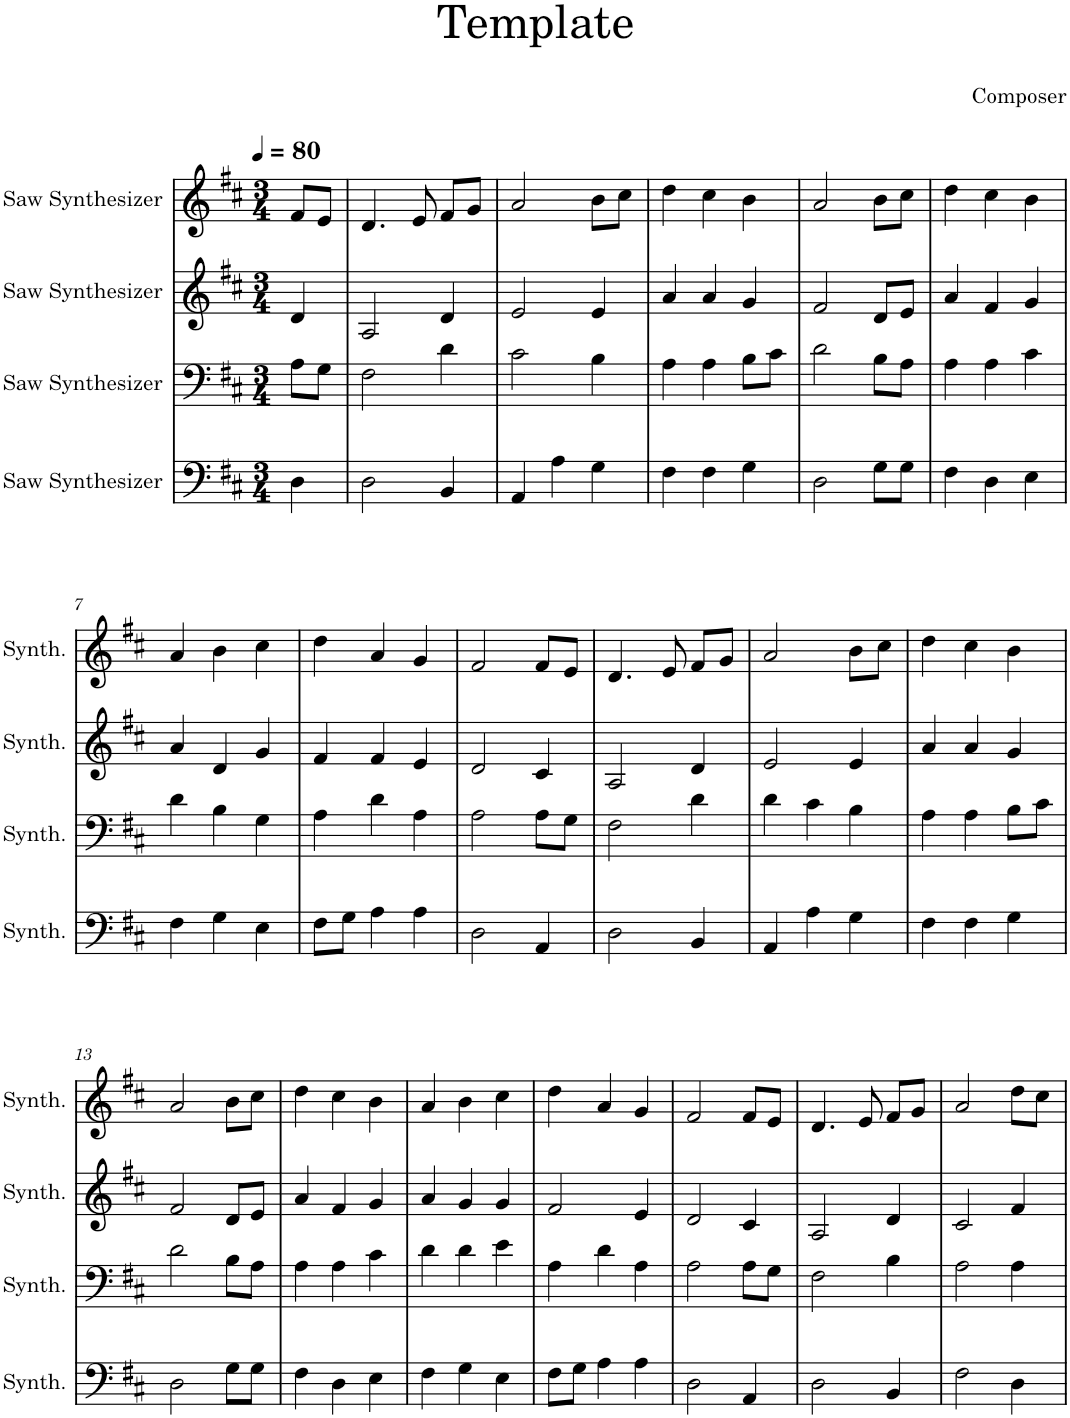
**kern	**kern	**kern	**kern
*part4	*part3	*part2	*part1
*staff4	*staff3	*staff2	*staff1
*I"Saw Synthesizer	*I"Saw Synthesizer	*I"Saw Synthesizer	*I"Saw Synthesizer
*I'Synth.	*I'Synth.	*I'Synth.	*I'Synth.
*clefF4	*clefF4	*clefG2	*clefG2
*k[f#c#]	*k[f#c#]	*k[f#c#]	*k[f#c#]
*M3/4	*M3/4	*M3/4	*M3/4
*MM80	*MM80	*MM80	*MM80
=1	=1	=1	=1
4D\	8A\L	4d/	8f#/L
.	8G\J	.	8e/J
=2	=2	=2	=2
2D\	2F#\	2A/	4.d/
.	.	.	8e/
4BB/	4d\	4d/	8f#/L
.	.	.	8g/J
=3	=3	=3	=3
4AA/	2c#\	2e/	2a/
4A\	.	.	.
4G\	4B\	4e/	8b\L
.	.	.	8cc#\J
=4	=4	=4	=4
4F#\	4A\	4a/	4dd\
4F#\	4A\	4a/	4cc#\
4G\	8B\L	4g/	4b\
.	8c#\J	.	.
=5	=5	=5	=5
2D\	2d\	2f#/	2a/
8G\L	8B\L	8d/L	8b\L
8G\J	8A\J	8e/J	8cc#\J
=6	=6	=6	=6
4F#\	4A\	4a/	4dd\
4D\	4A\	4f#/	4cc#\
4E\	4c#\	4g/	4b\
!!LO:LB:g=z
=7	=7	=7	=7
4F#\	4d\	4a/	4a/
4G\	4B\	4d/	4b\
4E\	4G\	4g/	4cc#\
=8	=8	=8	=8
8F#\L	4A\	4f#/	4dd\
8G\J	.	.	.
4A\	4d\	4f#/	4a/
4A\	4A\	4e/	4g/
=9	=9	=9	=9
2D\	2A\	2d/	2f#/
4AA/	8A\L	4c#/	8f#/L
.	8G\J	.	8e/J
=10	=10	=10	=10
2D\	2F#\	2A/	4.d/
.	.	.	8e/
4BB/	4d\	4d/	8f#/L
.	.	.	8g/J
=11	=11	=11	=11
4AA/	4d\	2e/	2a/
4A\	4c#\	.	.
4G\	4B\	4e/	8b\L
.	.	.	8cc#\J
=12	=12	=12	=12
4F#\	4A\	4a/	4dd\
4F#\	4A\	4a/	4cc#\
4G\	8B\L	4g/	4b\
.	8c#\J	.	.
!!LO:LB:g=z
=13	=13	=13	=13
2D\	2d\	2f#/	2a/
8G\L	8B\L	8d/L	8b\L
8G\J	8A\J	8e/J	8cc#\J
=14	=14	=14	=14
4F#\	4A\	4a/	4dd\
4D\	4A\	4f#/	4cc#\
4E\	4c#\	4g/	4b\
=15	=15	=15	=15
4F#\	4d\	4a/	4a/
4G\	4d\	4g/	4b\
4E\	4e\	4g/	4cc#\
=16	=16	=16	=16
8F#\L	4A\	2f#/	4dd\
8G\J	.	.	.
4A\	4d\	.	4a/
4A\	4A\	4e/	4g/
=17	=17	=17	=17
2D\	2A\	2d/	2f#/
4AA/	8A\L	4c#/	8f#/L
.	8G\J	.	8e/J
=18	=18	=18	=18
2D\	2F#\	2A/	4.d/
.	.	.	8e/
4BB/	4B\	4d/	8f#/L
.	.	.	8g/J
=19	=19	=19	=19
2F#\	2A\	2c#/	2a/
4D\	4A\	4f#/	8dd\L
.	.	.	8cc#\J
=	=	=	=
*-	*-	*-	*-
